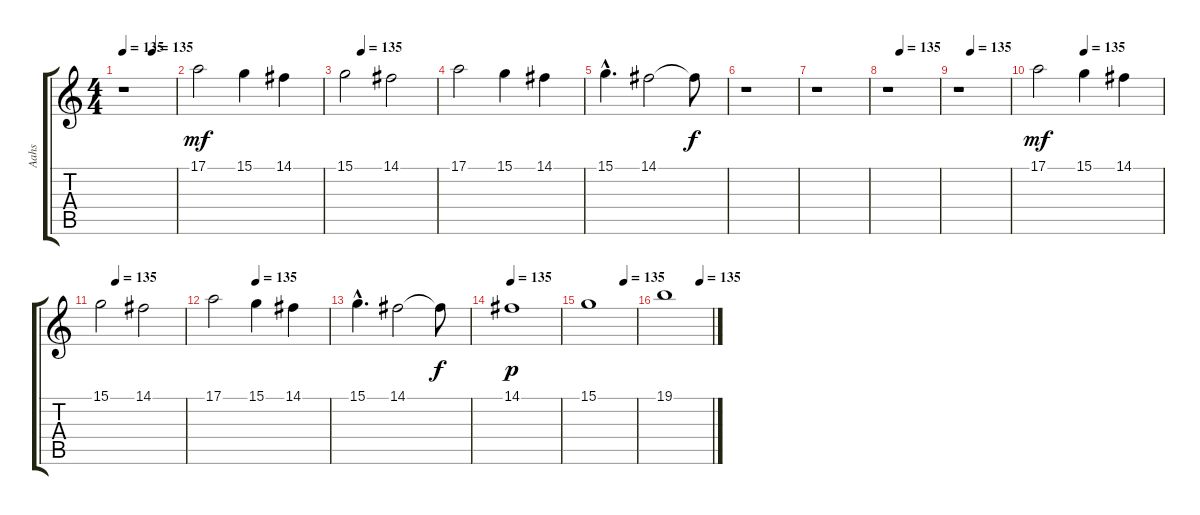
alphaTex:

\track ("Aahs" "Aahs") {instrument choiraahs}
\staff {score tabs}
\tuning (E4 B3 G3 D3 A2 E2) {hide}
\ts (4 4)
\tempo 135
\tempo (135 0.5625)
\clef g2
\ks c
r.1{dy f} |
17.1.2{dy mf} 15.1.4 14.1.4 |
\tempo (135 0.1875)
15.1.2 14.1.2 |
17.1.2 15.1.4 14.1.4 |
15.1{hac}.4{d} 14.1.2 14.1{t}.8{dy f} |
r.1 |
r.1 |
\tempo (135 0.25)
r.1 |
\tempo (135 0.25)
r.1 |
\tempo (135 0.375)
17.1.2{dy mf} 15.1.4 14.1.4 |
\tempo (135 0.1875)
15.1.2 14.1.2 |
\tempo (135 0.375)
17.1.2 15.1.4 14.1.4 |
15.1{hac}.4{d} 14.1.2 14.1{t}.8{dy f} |
\tempo 135
14.1.1{dy p} |
\tempo (135 0.75)
15.1.1 |
\tempo (135 0.75)
19.1.1
